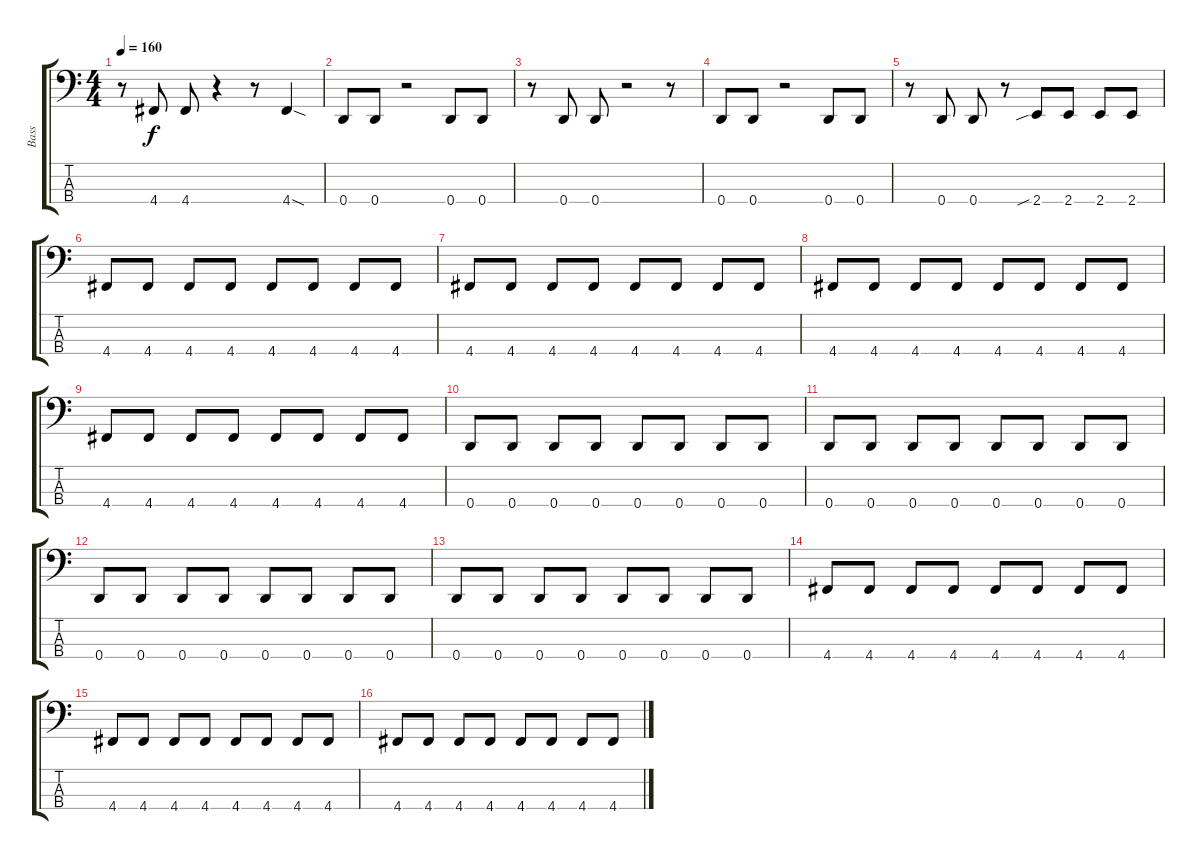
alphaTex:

\track ("Bass" "Bass") {instrument electricbasspick}
\staff {score tabs}
\tuning (G2 D2 A1 D1) {hide}
\ts (4 4)
\tempo 160
\clef f4
\ks c
r.8{dy f} 4.4.8 4.4.8 r.4 r.8 4.4{sod}.4 |
0.4.8 0.4.8 r.2 0.4.8 0.4.8 |
r.8 0.4.8 0.4.8 r.2 r.8 |
0.4.8 0.4.8 r.2 0.4.8 0.4.8 |
r.8 0.4.8 0.4.8 r.8 2.4{sib}.8 2.4.8 2.4.8 2.4.8 |
4.4.8 4.4.8 4.4.8 4.4.8 4.4.8 4.4.8 4.4.8 4.4.8 |
4.4.8 4.4.8 4.4.8 4.4.8 4.4.8 4.4.8 4.4.8 4.4.8 |
4.4.8 4.4.8 4.4.8 4.4.8 4.4.8 4.4.8 4.4.8 4.4.8 |
4.4.8 4.4.8 4.4.8 4.4.8 4.4.8 4.4.8 4.4.8 4.4.8 |
0.4.8 0.4.8 0.4.8 0.4.8 0.4.8 0.4.8 0.4.8 0.4.8 |
0.4.8 0.4.8 0.4.8 0.4.8 0.4.8 0.4.8 0.4.8 0.4.8 |
0.4.8 0.4.8 0.4.8 0.4.8 0.4.8 0.4.8 0.4.8 0.4.8 |
0.4.8 0.4.8 0.4.8 0.4.8 0.4.8 0.4.8 0.4.8 0.4.8 |
4.4.8 4.4.8 4.4.8 4.4.8 4.4.8 4.4.8 4.4.8 4.4.8 |
4.4.8 4.4.8 4.4.8 4.4.8 4.4.8 4.4.8 4.4.8 4.4.8 |
4.4.8 4.4.8 4.4.8 4.4.8 4.4.8 4.4.8 4.4.8 4.4.8
